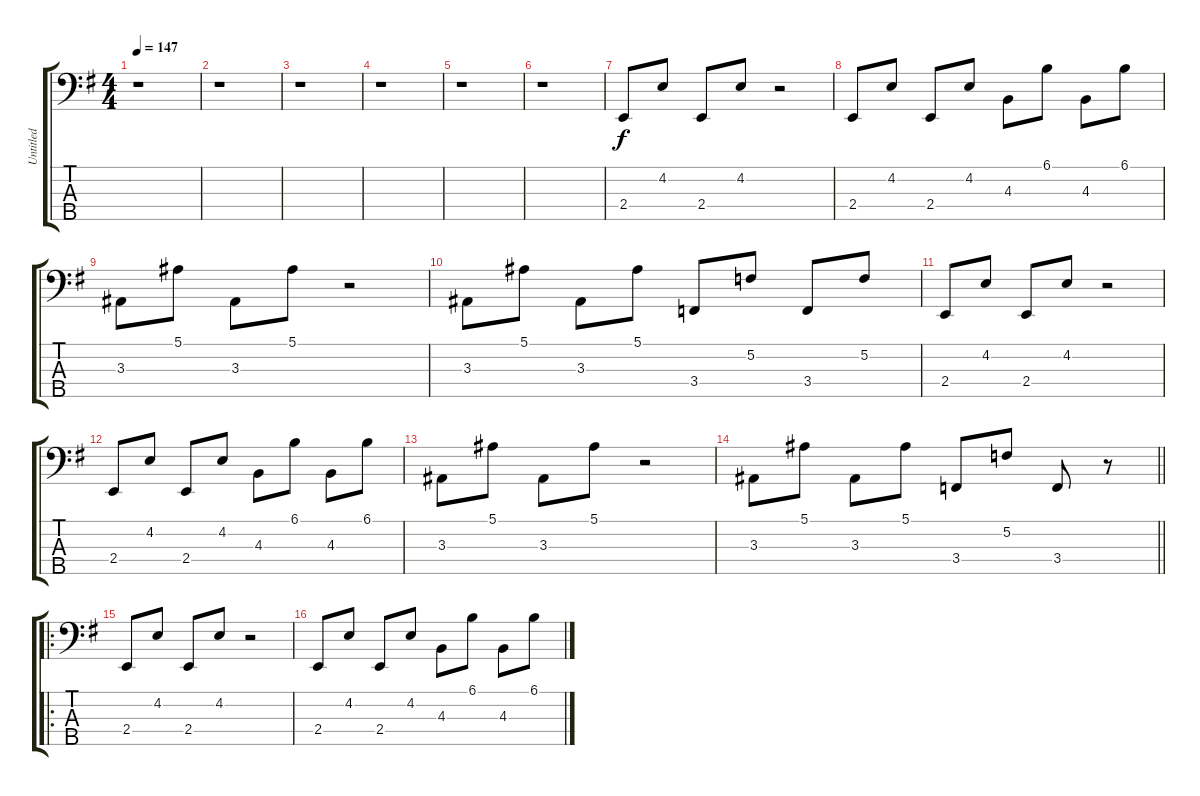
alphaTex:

\track ("Untitled" "Untitled") {instrument synthbass1}
\staff {score tabs}
\tuning (F2 C2 G1 D1 A0) {hide}
\ts (4 4)
\tempo 147
\clef f4
\ks g
r.1{dy f} |
r.1 |
r.1 |
r.1 |
r.1 |
r.1 |
2.4.8 4.2.8 2.4.8 4.2.8 r.2 |
2.4.8 4.2.8 2.4.8 4.2.8 4.3.8 6.1.8 4.3.8 6.1.8 |
3.3.8 5.1.8 3.3.8 5.1.8 r.2 |
3.3.8 5.1.8 3.3.8 5.1.8 3.4.8 5.2.8 3.4.8 5.2.8 |
2.4.8 4.2.8 2.4.8 4.2.8 r.2 |
2.4.8 4.2.8 2.4.8 4.2.8 4.3.8 6.1.8 4.3.8 6.1.8 |
3.3.8 5.1.8 3.3.8 5.1.8 r.2 |
\barLineRight lightlight
3.3.8 5.1.8 3.3.8 5.1.8 3.4.8 5.2.8 3.4.8 r.8 |
\ro
\section ("" " ")
2.4.8 4.2.8 2.4.8 4.2.8 r.2 |
2.4.8 4.2.8 2.4.8 4.2.8 4.3.8 6.1.8 4.3.8 6.1.8
